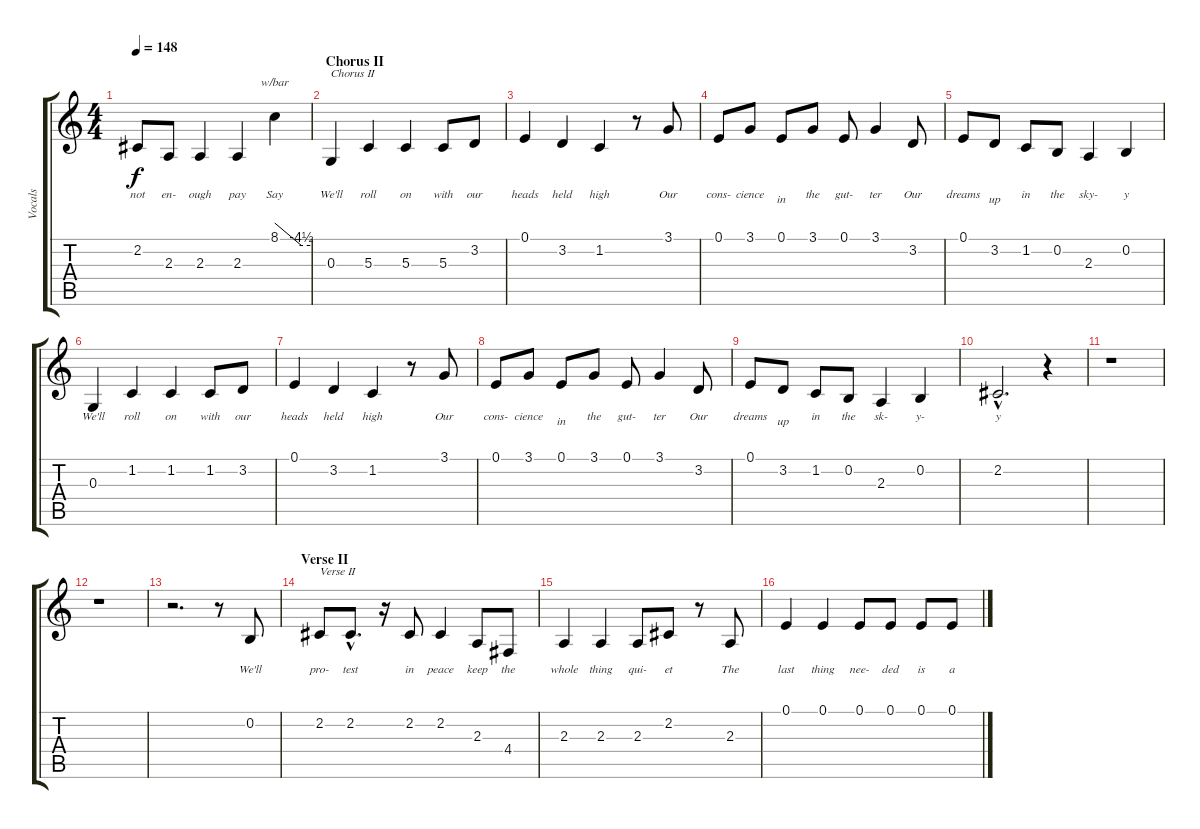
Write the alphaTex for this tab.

\track ("Vocals" "Vocals") {instrument tenorsax}
\staff {score tabs}
\tuning (E4 B3 G3 D3 A2 E2) {hide}
\ts (4 4)
\tempo 148
\clef g2
\ks c
2.2.8{lyrics (0 "not") lyrics (1 "") lyrics (2 "") lyrics (3 "") lyrics (4 "") dy f} 2.3.8{lyrics (0 "en-") lyrics (1 "") lyrics (2 "") lyrics (3 "") lyrics (4 "")} 2.3.4{lyrics (0 "ough") lyrics (1 "") lyrics (2 "") lyrics (3 "") lyrics (4 "")} 2.3.4{lyrics (0 "pay") lyrics (1 "") lyrics (2 "") lyrics (3 "") lyrics (4 "")} 8.1.4{tbe (custom default 0 0 45 -18 60 -18) lyrics (0 "Say") lyrics (1 "") lyrics (2 "") lyrics (3 "") lyrics (4 "")} |
\section ("" "Chorus II")
0.3.4{txt "Chorus II" lyrics (0 "We'll") lyrics (1 "") lyrics (2 "") lyrics (3 "") lyrics (4 "")} 5.3.4{lyrics (0 "roll") lyrics (1 "") lyrics (2 "") lyrics (3 "") lyrics (4 "")} 5.3.4{lyrics (0 "on") lyrics (1 "") lyrics (2 "") lyrics (3 "") lyrics (4 "")} 5.3.8{lyrics (0 "with") lyrics (1 "") lyrics (2 "") lyrics (3 "") lyrics (4 "")} 3.2.8{lyrics (0 "our") lyrics (1 "") lyrics (2 "") lyrics (3 "") lyrics (4 "")} |
0.1.4{lyrics (0 "heads") lyrics (1 "") lyrics (2 "") lyrics (3 "") lyrics (4 "")} 3.2.4{lyrics (0 "held") lyrics (1 "") lyrics (2 "") lyrics (3 "") lyrics (4 "")} 1.2.4{lyrics (0 "high") lyrics (1 "") lyrics (2 "") lyrics (3 "") lyrics (4 "")} r.8 3.1.8{lyrics (0 "Our") lyrics (1 "") lyrics (2 "") lyrics (3 "") lyrics (4 "")} |
0.1.8{lyrics (0 "cons-") lyrics (1 "") lyrics (2 "") lyrics (3 "") lyrics (4 "")} 3.1.8{lyrics (0 "cience") lyrics (1 "") lyrics (2 "") lyrics (3 "") lyrics (4 "")} 0.1.8{lyrics (0 "") lyrics (1 "in") lyrics (2 "") lyrics (3 "") lyrics (4 "")} 3.1.8{lyrics (0 "the") lyrics (1 "") lyrics (2 "") lyrics (3 "") lyrics (4 "")} 0.1.8{lyrics (0 "gut-") lyrics (1 "") lyrics (2 "") lyrics (3 "") lyrics (4 "")} 3.1.4{lyrics (0 "ter") lyrics (1 "") lyrics (2 "") lyrics (3 "") lyrics (4 "")} 3.2.8{lyrics (0 "Our") lyrics (1 "") lyrics (2 "") lyrics (3 "") lyrics (4 "")} |
0.1.8{lyrics (0 "dreams") lyrics (1 "") lyrics (2 "") lyrics (3 "") lyrics (4 "")} 3.2.8{lyrics (0 "") lyrics (1 "up") lyrics (2 "") lyrics (3 "") lyrics (4 "")} 1.2.8{lyrics (0 "in") lyrics (1 "") lyrics (2 "") lyrics (3 "") lyrics (4 "")} 0.2.8{lyrics (0 "the") lyrics (1 "") lyrics (2 "") lyrics (3 "") lyrics (4 "")} 2.3.4{lyrics (0 "sky-") lyrics (1 "") lyrics (2 "") lyrics (3 "") lyrics (4 "")} 0.2.4{lyrics (0 "y") lyrics (1 "") lyrics (2 "") lyrics (3 "") lyrics (4 "")} |
0.3.4{lyrics (0 "We'll") lyrics (1 "") lyrics (2 "") lyrics (3 "") lyrics (4 "")} 1.2.4{lyrics (0 "roll") lyrics (1 "") lyrics (2 "") lyrics (3 "") lyrics (4 "")} 1.2.4{lyrics (0 "on") lyrics (1 "") lyrics (2 "") lyrics (3 "") lyrics (4 "")} 1.2.8{lyrics (0 "with") lyrics (1 "") lyrics (2 "") lyrics (3 "") lyrics (4 "")} 3.2.8{lyrics (0 "our") lyrics (1 "") lyrics (2 "") lyrics (3 "") lyrics (4 "")} |
0.1.4{lyrics (0 "heads") lyrics (1 "") lyrics (2 "") lyrics (3 "") lyrics (4 "")} 3.2.4{lyrics (0 "held") lyrics (1 "") lyrics (2 "") lyrics (3 "") lyrics (4 "")} 1.2.4{lyrics (0 "high") lyrics (1 "") lyrics (2 "") lyrics (3 "") lyrics (4 "")} r.8 3.1.8{lyrics (0 "Our") lyrics (1 "") lyrics (2 "") lyrics (3 "") lyrics (4 "")} |
0.1.8{lyrics (0 "cons-") lyrics (1 "") lyrics (2 "") lyrics (3 "") lyrics (4 "")} 3.1.8{lyrics (0 "cience") lyrics (1 "") lyrics (2 "") lyrics (3 "") lyrics (4 "")} 0.1.8{lyrics (0 "") lyrics (1 "in") lyrics (2 "") lyrics (3 "") lyrics (4 "")} 3.1.8{lyrics (0 "the") lyrics (1 "") lyrics (2 "") lyrics (3 "") lyrics (4 "")} 0.1.8{lyrics (0 "gut-") lyrics (1 "") lyrics (2 "") lyrics (3 "") lyrics (4 "")} 3.1.4{lyrics (0 "ter") lyrics (1 "") lyrics (2 "") lyrics (3 "") lyrics (4 "")} 3.2.8{lyrics (0 "Our") lyrics (1 "") lyrics (2 "") lyrics (3 "") lyrics (4 "")} |
0.1.8{lyrics (0 "dreams") lyrics (1 "") lyrics (2 "") lyrics (3 "") lyrics (4 "")} 3.2.8{lyrics (0 "") lyrics (1 "up") lyrics (2 "") lyrics (3 "") lyrics (4 "")} 1.2.8{lyrics (0 "in") lyrics (1 "") lyrics (2 "") lyrics (3 "") lyrics (4 "")} 0.2.8{lyrics (0 "the") lyrics (1 "") lyrics (2 "") lyrics (3 "") lyrics (4 "")} 2.3.4{lyrics (0 "sk-") lyrics (1 "") lyrics (2 "") lyrics (3 "") lyrics (4 "")} 0.2.4{lyrics (0 "y-") lyrics (1 "") lyrics (2 "") lyrics (3 "") lyrics (4 "")} |
2.2{hac}.2{d lyrics (0 "y") lyrics (1 "") lyrics (2 "") lyrics (3 "") lyrics (4 "")} r.4 |
r.1 |
r.1 |
r.2{d} r.8 0.2.8{lyrics (0 "We'll") lyrics (1 "") lyrics (2 "") lyrics (3 "") lyrics (4 "")} |
\section ("" "Verse II")
2.2.8{txt "Verse II" lyrics (0 "pro-") lyrics (1 "") lyrics (2 "") lyrics (3 "") lyrics (4 "")} 2.2{hac}.8{d lyrics (0 "test") lyrics (1 "") lyrics (2 "") lyrics (3 "") lyrics (4 "")} r.16 2.2.8{lyrics (0 "in") lyrics (1 "") lyrics (2 "") lyrics (3 "") lyrics (4 "")} 2.2.4{lyrics (0 "peace") lyrics (1 "") lyrics (2 "") lyrics (3 "") lyrics (4 "")} 2.3.8{lyrics (0 "keep") lyrics (1 "") lyrics (2 "") lyrics (3 "") lyrics (4 "")} 4.4.8{lyrics (0 "the") lyrics (1 "") lyrics (2 "") lyrics (3 "") lyrics (4 "")} |
2.3.4{lyrics (0 "whole") lyrics (1 "") lyrics (2 "") lyrics (3 "") lyrics (4 "")} 2.3.4{lyrics (0 "thing") lyrics (1 "") lyrics (2 "") lyrics (3 "") lyrics (4 "")} 2.3.8{lyrics (0 "qui-") lyrics (1 "") lyrics (2 "") lyrics (3 "") lyrics (4 "")} 2.2.8{lyrics (0 "et") lyrics (1 "") lyrics (2 "") lyrics (3 "") lyrics (4 "")} r.8 2.3.8{lyrics (0 "The") lyrics (1 "") lyrics (2 "") lyrics (3 "") lyrics (4 "")} |
0.1.4{lyrics (0 "last") lyrics (1 "") lyrics (2 "") lyrics (3 "") lyrics (4 "")} 0.1.4{lyrics (0 "thing") lyrics (1 "") lyrics (2 "") lyrics (3 "") lyrics (4 "")} 0.1.8{lyrics (0 "nee-") lyrics (1 "") lyrics (2 "") lyrics (3 "") lyrics (4 "")} 0.1.8{lyrics (0 "ded") lyrics (1 "") lyrics (2 "") lyrics (3 "") lyrics (4 "")} 0.1.8{lyrics (0 "is") lyrics (1 "") lyrics (2 "") lyrics (3 "") lyrics (4 "")} 0.1.8{lyrics (0 "a") lyrics (1 "") lyrics (2 "") lyrics (3 "") lyrics (4 "")}
